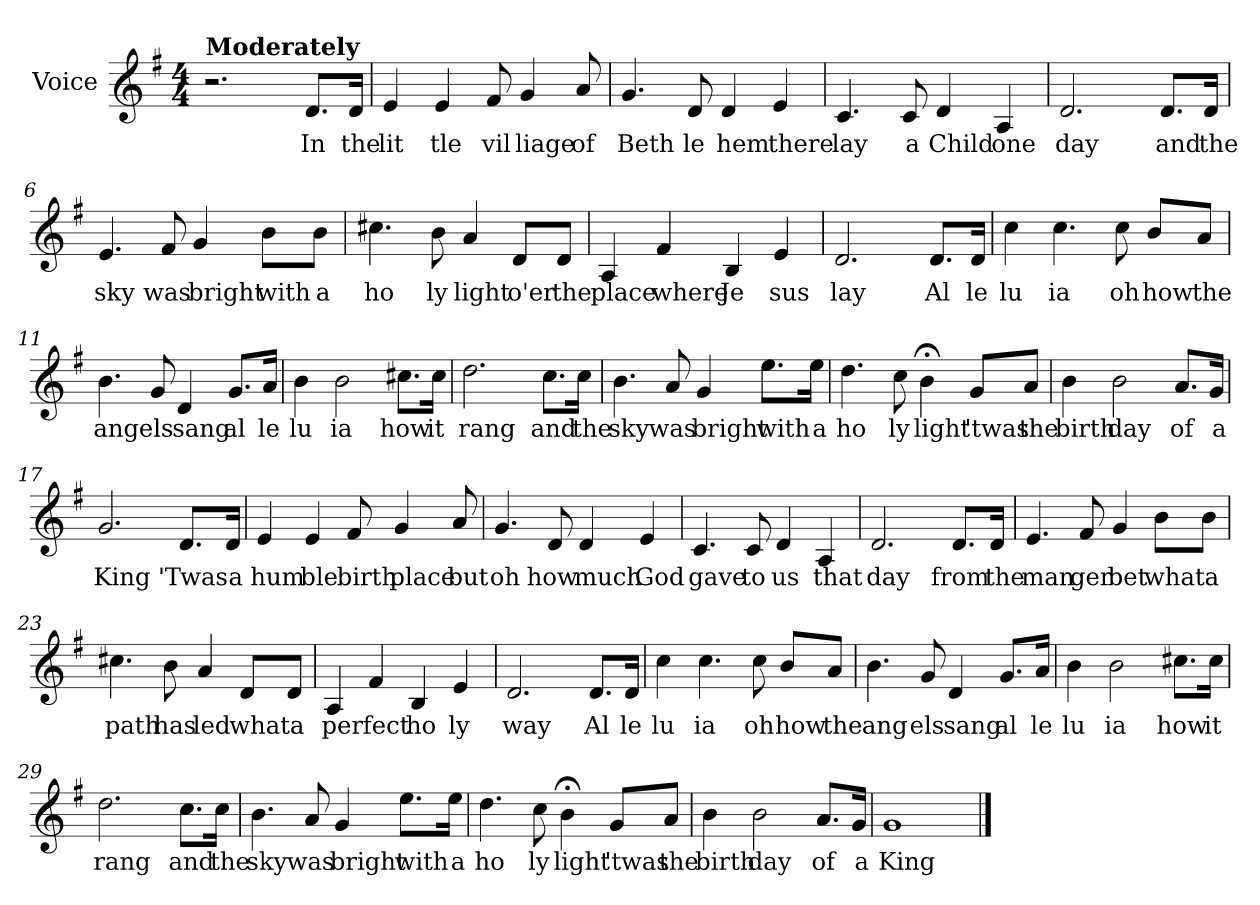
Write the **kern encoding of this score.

**kern	**text
*part1	*part1
*staff1	*staff1
*I"Voice	*
*I'V	*
*clefG2	*
*k[f#]	*
*G:	*
*M4/4	*
*MM80	*
=1	=1
!LO:TX:a:B:t=Moderately	!
2.r	.
!	!LO:LY:b
8.d/L	In
!	!LO:LY:b
16d/Jk	the
=2	=2
!	!LO:LY:b
4e/	lit
!	!LO:LY:b
4e/	tle
!	!LO:LY:b
8f#/	vil
!	!LO:LY:b
4g/	liage
!	!LO:LY:b
8a/	of
=3	=3
!	!LO:LY:b
4.g/	Beth
!	!LO:LY:b
8d/	le
!	!LO:LY:b
4d/	hem
!	!LO:LY:b
4e/	there
=4	=4
!	!LO:LY:b
4.c/	lay
!	!LO:LY:b
8c/	a
!	!LO:LY:b
4d/	Child
!	!LO:LY:b
4A/	one
!!LO:LB:g=z
=5	=5
!	!LO:LY:b
2.d/	day
!	!LO:LY:b
8.d/L	and
!	!LO:LY:b
16d/Jk	the
=6	=6
!	!LO:LY:b
4.e/	sky
!	!LO:LY:b
8f#/	was
!	!LO:LY:b
4g/	bright
!	!LO:LY:b
8b\L	with
!	!LO:LY:b
8b\J	a
=7	=7
!	!LO:LY:b
4.cc#X\	ho
!	!LO:LY:b
8b\	ly
!	!LO:LY:b
4a/	light
!	!LO:LY:b
8d/L	o'er
!	!LO:LY:b
8d/J	the
=8	=8
!	!LO:LY:b
4A/	place
!	!LO:LY:b
4f#/	where
!	!LO:LY:b
4B/	Je
!	!LO:LY:b
4e/	sus
!!LO:LB:g=z
=9	=9
!	!LO:LY:b
2.d/	lay
!	!LO:LY:b
8.d/L	Al
!	!LO:LY:b
16d/Jk	le
=10	=10
!	!LO:LY:b
4cc\	lu
!	!LO:LY:b
4.cc\	ia
!	!LO:LY:b
8cc\	oh
!	!LO:LY:b
8b/L	how
!	!LO:LY:b
8a/J	the
=11	=11
!	!LO:LY:b
4.b\	ang
!	!LO:LY:b
8g/	els
!	!LO:LY:b
4d/	sang
!	!LO:LY:b
8.g/L	al
!	!LO:LY:b
16a/Jk	le
=12	=12
!	!LO:LY:b
4b\	lu
!	!LO:LY:b
2b\	ia
!	!LO:LY:b
8.cc#X\L	how
!	!LO:LY:b
16cc#\Jk	it
=13	=13
!	!LO:LY:b
2.dd\	rang
!	!LO:LY:b
8.cc\L	and
!	!LO:LY:b
16cc\Jk	the
!!LO:LB:g=z
=14	=14
!	!LO:LY:b
4.b\	sky
!	!LO:LY:b
8a/	was
!	!LO:LY:b
4g/	bright
!	!LO:LY:b
8.ee\L	with
!	!LO:LY:b
16ee\Jk	a
=15	=15
!	!LO:LY:b
4.dd\	ho
!	!LO:LY:b
8cc\	ly
!	!LO:LY:b
4b;<\	light
!	!LO:LY:b
8g/L	'twas
!	!LO:LY:b
8a/J	the
=16	=16
!	!LO:LY:b
4b\	birth
!	!LO:LY:b
2b\	day
!	!LO:LY:b
8.a/L	of
!	!LO:LY:b
16g/Jk	a
=17	=17
!	!LO:LY:b
2.g/	King
!	!LO:LY:b
8.d/L	'Twas
!	!LO:LY:b
16d/Jk	a
!!LO:LB:g=z
=18	=18
!	!LO:LY:b
4e/	hum
!	!LO:LY:b
4e/	ble
!	!LO:LY:b
8f#/	birth
!	!LO:LY:b
4g/	place
!	!LO:LY:b
8a/	but
=19	=19
!	!LO:LY:b
4.g/	oh
!	!LO:LY:b
8d/	how
!	!LO:LY:b
4d/	much
!	!LO:LY:b
4e/	God
=20	=20
!	!LO:LY:b
4.c/	gave
!	!LO:LY:b
8c/	to
!	!LO:LY:b
4d/	us
!	!LO:LY:b
4A/	that
=21	=21
!	!LO:LY:b
2.d/	day
!	!LO:LY:b
8.d/L	from
!	!LO:LY:b
16d/Jk	the
!!LO:LB:g=z
=22	=22
!	!LO:LY:b
4.e/	man
!	!LO:LY:b
8f#/	ger
!	!LO:LY:b
4g/	bet
!	!LO:LY:b
8b\L	what
!	!LO:LY:b
8b\J	a
=23	=23
!	!LO:LY:b
4.cc#X\	path
!	!LO:LY:b
8b\	has
!	!LO:LY:b
4a/	led
!	!LO:LY:b
8d/L	what
!	!LO:LY:b
8d/J	a
=24	=24
!	!LO:LY:b
4A/	per
!	!LO:LY:b
4f#/	fect
!	!LO:LY:b
4B/	ho
!	!LO:LY:b
4e/	ly
=25	=25
!	!LO:LY:b
2.d/	way
!	!LO:LY:b
8.d/L	Al
!	!LO:LY:b
16d/Jk	le
=26	=26
!	!LO:LY:b
4cc\	lu
!	!LO:LY:b
4.cc\	ia
!	!LO:LY:b
8cc\	oh
!	!LO:LY:b
8b/L	how
!	!LO:LY:b
8a/J	the
!!LO:LB:g=z
=27	=27
!	!LO:LY:b
4.b\	ang
!	!LO:LY:b
8g/	els
!	!LO:LY:b
4d/	sang
!	!LO:LY:b
8.g/L	al
!	!LO:LY:b
16a/Jk	le
=28	=28
!	!LO:LY:b
4b\	lu
!	!LO:LY:b
2b\	ia
!	!LO:LY:b
8.cc#X\L	how
!	!LO:LY:b
16cc#\Jk	it
=29	=29
!	!LO:LY:b
2.dd\	rang
!	!LO:LY:b
8.cc\L	and
!	!LO:LY:b
16cc\Jk	the
=30	=30
!	!LO:LY:b
4.b\	sky
!	!LO:LY:b
8a/	was
!	!LO:LY:b
4g/	bright
!	!LO:LY:b
8.ee\L	with
!	!LO:LY:b
16ee\Jk	a
!!LO:LB:g=z
=31	=31
!	!LO:LY:b
4.dd\	ho
!	!LO:LY:b
8cc\	ly
!	!LO:LY:b
4b;<\	light
!	!LO:LY:b
8g/L	'twas
!	!LO:LY:b
8a/J	the
=32	=32
!	!LO:LY:b
4b\	birth
!	!LO:LY:b
2b\	day
!	!LO:LY:b
8.a/L	of
!	!LO:LY:b
16g/Jk	a
=33	=33
!	!LO:LY:b
1g	King
==	==
*-	*-
